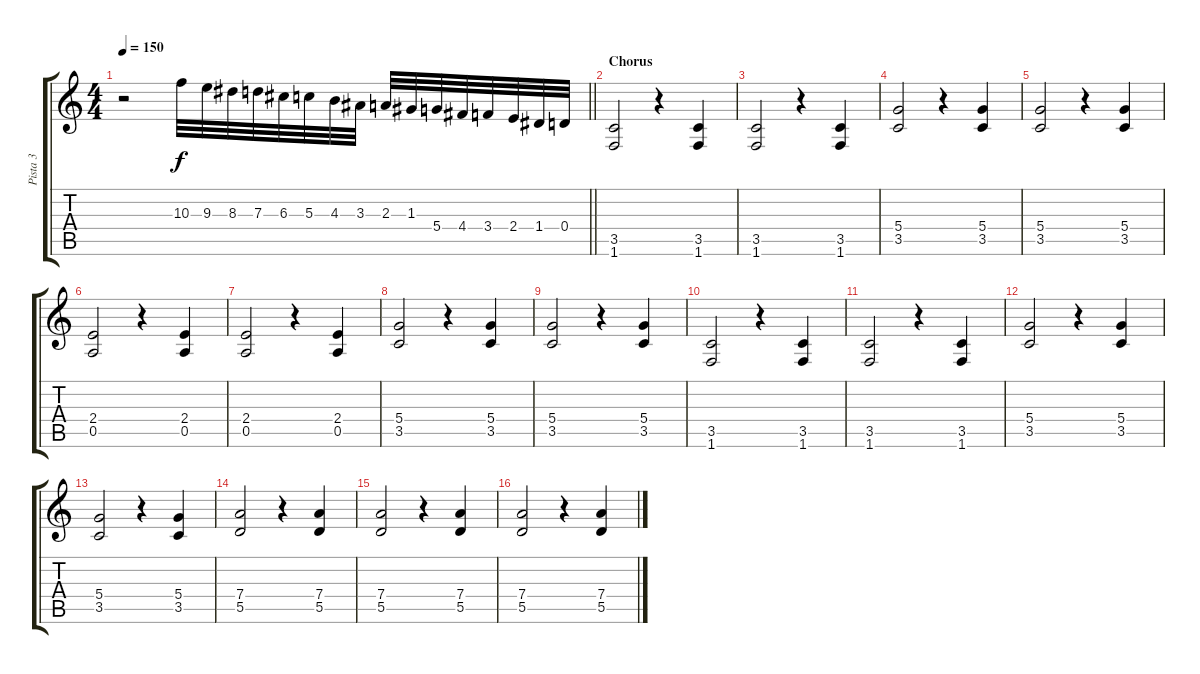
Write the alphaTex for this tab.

\track ("Pista 3" "Pista 3") {instrument distortionguitar}
\staff {score tabs}
\tuning (E4 B3 G3 D3 A2 E2) {hide}
\ts (4 4)
\tempo 150
\clef g2
\barLineRight lightlight
\ks c
r.2{dy f} 10.3.32 9.3.32 8.3.32 7.3.32 6.3.32 5.3.32 4.3.32 3.3.32 2.3.32 1.3.32 5.4.32 4.4.32 3.4.32 2.4.32 1.4.32 0.4.32 |
\section ("" "Chorus")
(3.5 1.6).2 r.4 (3.5 1.6).4 |
(3.5 1.6).2 r.4 (3.5 1.6).4 |
(5.4 3.5).2 r.4 (5.4 3.5).4 |
(5.4 3.5).2 r.4 (5.4 3.5).4 |
(2.4 0.5).2 r.4 (2.4 0.5).4 |
(2.4 0.5).2 r.4 (2.4 0.5).4 |
(5.4 3.5).2 r.4 (5.4 3.5).4 |
(5.4 3.5).2 r.4 (5.4 3.5).4 |
(3.5 1.6).2 r.4 (3.5 1.6).4 |
(3.5 1.6).2 r.4 (3.5 1.6).4 |
(5.4 3.5).2 r.4 (5.4 3.5).4 |
(5.4 3.5).2 r.4 (5.4 3.5).4 |
(7.4 5.5).2 r.4 (7.4 5.5).4 |
(7.4 5.5).2 r.4 (7.4 5.5).4 |
(7.4 5.5).2 r.4 (7.4 5.5).4
